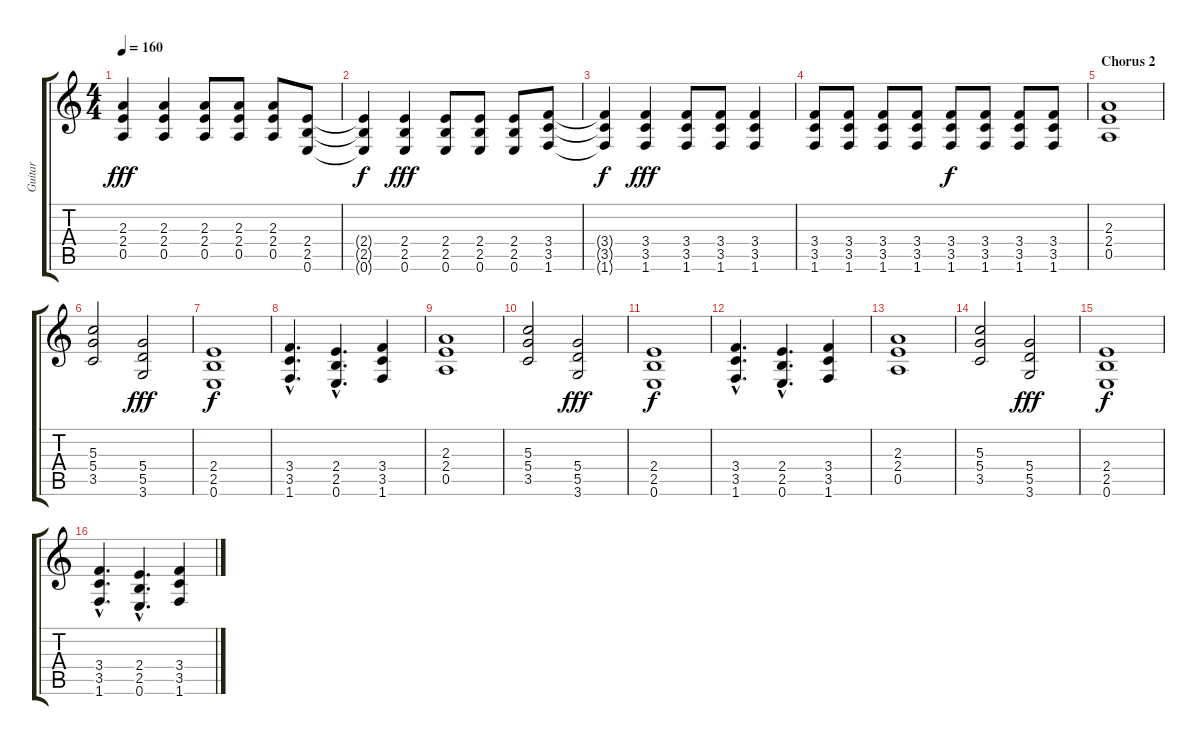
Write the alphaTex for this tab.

\track ("Guitar" "Guitar") {instrument distortionguitar}
\staff {score tabs}
\tuning (E4 B3 G3 D3 A2 E2) {hide}
\ts (4 4)
\tempo 160
\clef g2
\ks c
(2.3 2.4 0.5).4{dy fff} (2.3 2.4 0.5).4 (2.3 2.4 0.5).8 (2.3 2.4 0.5).8 (2.3 2.4 0.5).8 (2.4 2.5 0.6).8 |
(2.4{t} 2.5{t} 0.6{t}).4{dy f} (2.4 2.5 0.6).4{dy fff} (2.4 2.5 0.6).8 (2.4 2.5 0.6).8 (2.4 2.5 0.6).8 (3.4 3.5 1.6).8 |
(3.4{t} 3.5{t} 1.6{t}).4{dy f} (3.4 3.5 1.6).4{dy fff} (3.4 3.5 1.6).8 (3.4 3.5 1.6).8 (3.4 3.5 1.6).4 |
(3.4 3.5 1.6).8 (3.4 3.5 1.6).8 (3.4 3.5 1.6).8 (3.4 3.5 1.6).8 (3.4 3.5 1.6).8{dy f} (3.4 3.5 1.6).8 (3.4 3.5 1.6).8 (3.4 3.5 1.6).8 |
\section ("" "Chorus 2")
(2.3 2.4 0.5).1 |
(5.3 5.4 3.5).2 (5.4 5.5 3.6).2{dy fff} |
(2.4 2.5 0.6).1{dy f} |
(3.4{hac} 3.5{hac} 1.6{hac}).4{d} (2.4{hac} 2.5{hac} 0.6{hac}).4{d} (3.4 3.5 1.6).4 |
(2.3 2.4 0.5).1 |
(5.3 5.4 3.5).2 (5.4 5.5 3.6).2{dy fff} |
(2.4 2.5 0.6).1{dy f} |
(3.4{hac} 3.5{hac} 1.6{hac}).4{d} (2.4{hac} 2.5{hac} 0.6{hac}).4{d} (3.4 3.5 1.6).4 |
(2.3 2.4 0.5).1 |
(5.3 5.4 3.5).2 (5.4 5.5 3.6).2{dy fff} |
(2.4 2.5 0.6).1{dy f} |
(3.4{hac} 3.5{hac} 1.6{hac}).4{d} (2.4{hac} 2.5{hac} 0.6{hac}).4{d} (3.4 3.5 1.6).4
